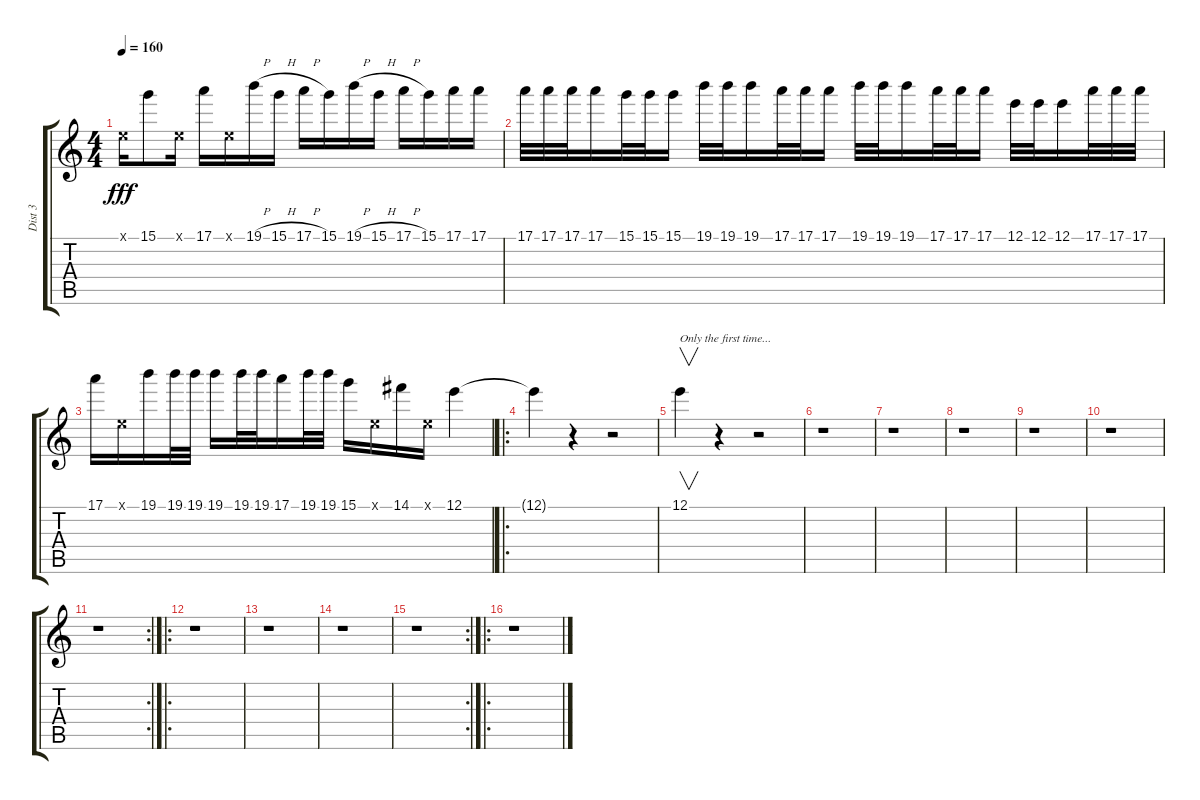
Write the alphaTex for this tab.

\track ("Dist 3" "Dist 3") {instrument overdrivenguitar}
\staff {score tabs}
\tuning (E4 B3 G3 D3 A2 E2) {hide}
\ts (4 4)
\tempo 160
\clef g2
\ks c
0.1{x}.16{dy fff} 15.1.8 0.1{x}.16 17.1.16 0.1{x}.16 19.1{h}.16 15.1{h}.16 17.1{h}.16 15.1.16 19.1{h}.16 15.1{h}.16 17.1{h}.16 15.1.16 17.1.16 17.1.16 |
17.1.32 17.1.32 17.1.32 17.1.16 15.1.32 15.1.32 15.1.16 19.1.32 19.1.32 19.1.16 17.1.32 17.1.32 17.1.16 19.1.32 19.1.32 19.1.16 17.1.32 17.1.32 17.1.16 12.1.32 12.1.32 12.1.16 17.1.32 17.1.32 17.1.32 |
17.1.16 0.1{x}.16 19.1.16 19.1.32 19.1.32 19.1.16 19.1.32 19.1.32 17.1.16 19.1.32 19.1.32 15.1.16 0.1{x}.16 14.1.16 0.1{x}.16 12.1.4{volume 15} |
\ro
12.1{t}.4 r.4 r.2 |
12.1.4{v txt "Only the first time..." volume 0} r.4 r.2 |
r.1 |
r.1 |
r.1 |
r.1 |
r.1 |
\rc 2
r.1 |
\ro
r.1 |
r.1 |
r.1 |
\rc 2
r.1 |
\ro
r.1
